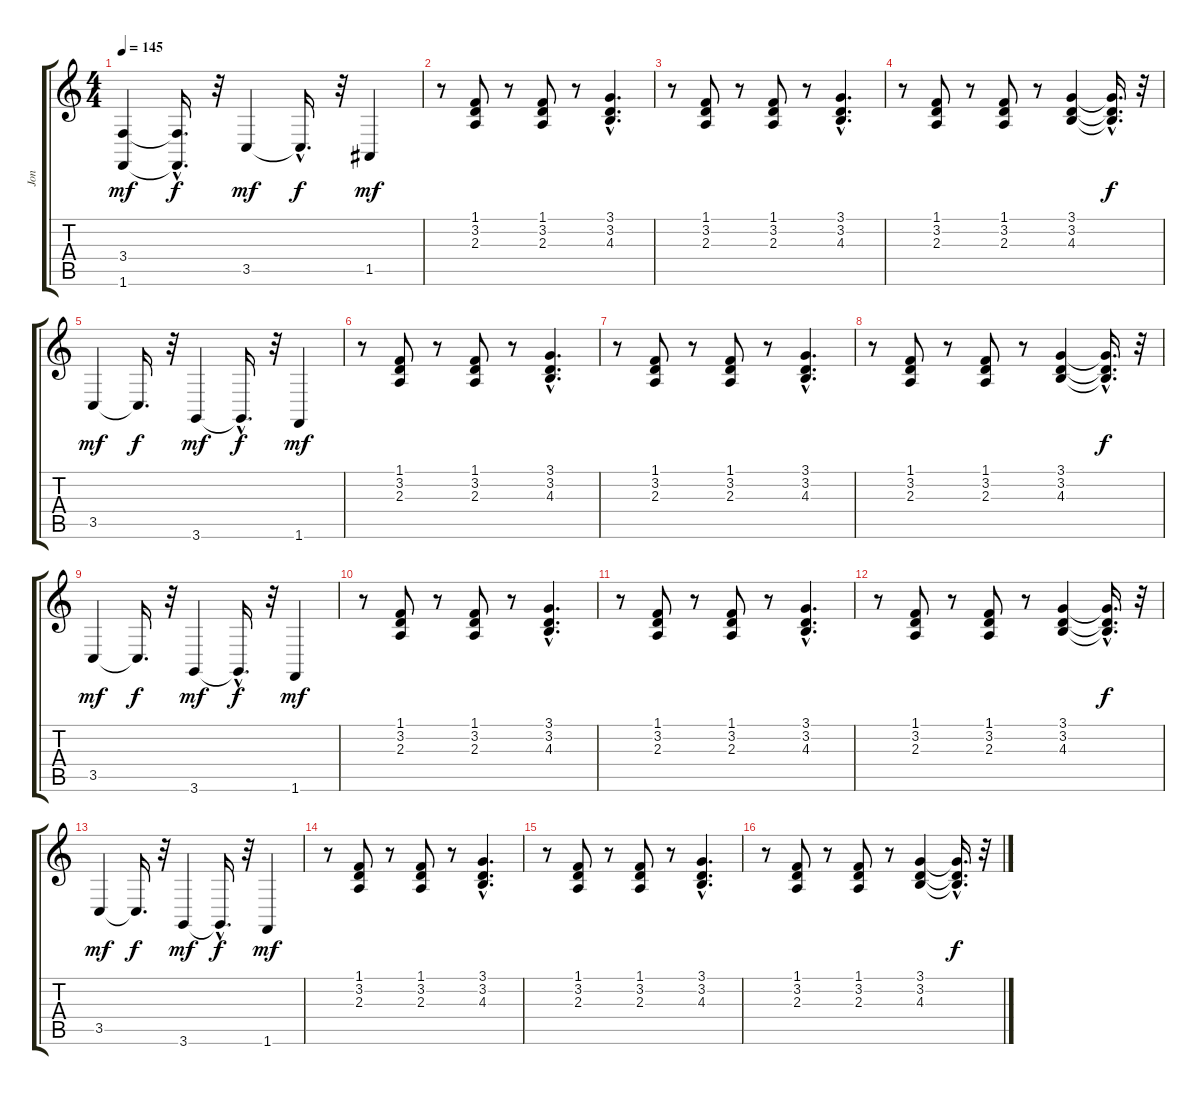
\track ("Jon" "Jon") {instrument honkytonkpiano}
\staff {score tabs}
\tuning (E4 B3 G3 D3 A2 E2) {hide}
\ts (4 4)
\tempo 145
\clef g2
\ks c
(3.4 1.6).4{dy mf} (3.4{t} 1.6{hac t}).16{d dy f} r.32 3.5.4{dy mf} 3.5{hac t}.16{d dy f} r.32 1.5.4{dy mf} |
r.8 (1.1 3.2 2.3).8 r.8 (1.1 3.2 2.3).8 r.8 (3.1{hac} 3.2{hac} 4.3{hac}).4{d} |
r.8 (1.1 3.2 2.3).8 r.8 (1.1 3.2 2.3).8 r.8 (3.1{hac} 3.2{hac} 4.3{hac}).4{d} |
r.8 (1.1 3.2 2.3).8 r.8 (1.1 3.2 2.3).8 r.8 (3.1 3.2 4.3).4 (3.1{hac t} 3.2{hac t} 4.3{hac t}).16{d dy f} r.32 |
3.5.4{dy mf} 3.5{t}.16{d dy f} r.32 3.6.4{dy mf} 3.6{hac t}.16{d dy f} r.32 1.6.4{dy mf} |
r.8 (1.1 3.2 2.3).8 r.8 (1.1 3.2 2.3).8 r.8 (3.1{hac} 3.2{hac} 4.3{hac}).4{d} |
r.8 (1.1 3.2 2.3).8 r.8 (1.1 3.2 2.3).8 r.8 (3.1{hac} 3.2{hac} 4.3{hac}).4{d} |
r.8 (1.1 3.2 2.3).8 r.8 (1.1 3.2 2.3).8 r.8 (3.1 3.2 4.3).4 (3.1{hac t} 3.2{hac t} 4.3{hac t}).16{d dy f} r.32 |
3.5.4{dy mf} 3.5{t}.16{d dy f} r.32 3.6.4{dy mf} 3.6{hac t}.16{d dy f} r.32 1.6.4{dy mf} |
r.8 (1.1 3.2 2.3).8 r.8 (1.1 3.2 2.3).8 r.8 (3.1{hac} 3.2{hac} 4.3{hac}).4{d} |
r.8 (1.1 3.2 2.3).8 r.8 (1.1 3.2 2.3).8 r.8 (3.1{hac} 3.2{hac} 4.3{hac}).4{d} |
r.8 (1.1 3.2 2.3).8 r.8 (1.1 3.2 2.3).8 r.8 (3.1 3.2 4.3).4 (3.1{hac t} 3.2{hac t} 4.3{hac t}).16{d dy f} r.32 |
3.5.4{dy mf} 3.5{t}.16{d dy f} r.32 3.6.4{dy mf} 3.6{hac t}.16{d dy f} r.32 1.6.4{dy mf} |
r.8 (1.1 3.2 2.3).8 r.8 (1.1 3.2 2.3).8 r.8 (3.1{hac} 3.2{hac} 4.3{hac}).4{d} |
r.8 (1.1 3.2 2.3).8 r.8 (1.1 3.2 2.3).8 r.8 (3.1{hac} 3.2{hac} 4.3{hac}).4{d} |
r.8 (1.1 3.2 2.3).8 r.8 (1.1 3.2 2.3).8 r.8 (3.1 3.2 4.3).4 (3.1{hac t} 3.2{hac t} 4.3{hac t}).16{d dy f} r.32
